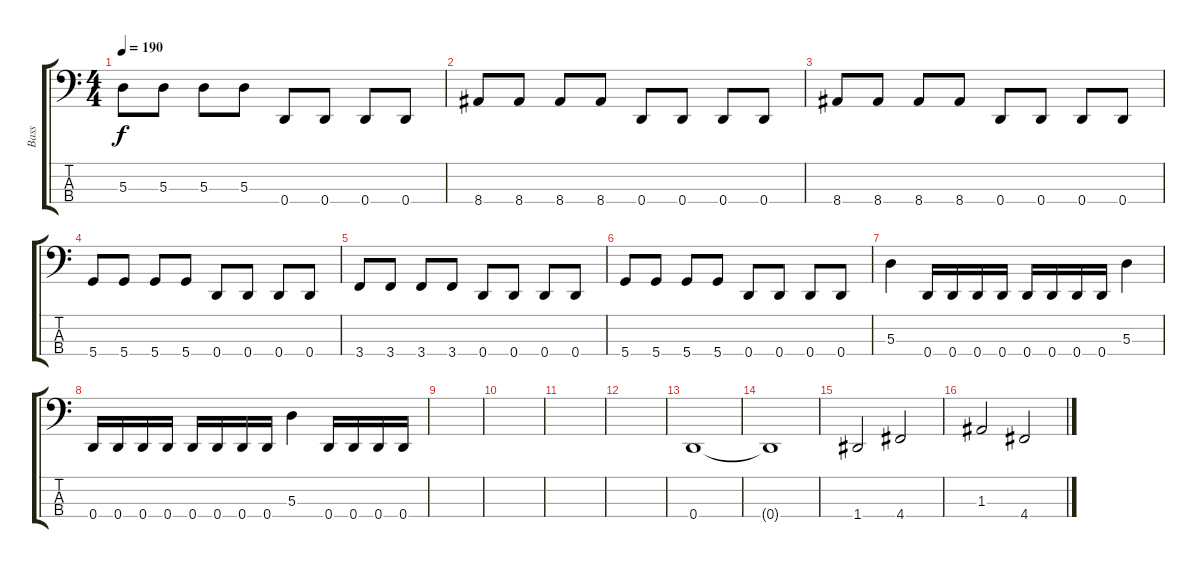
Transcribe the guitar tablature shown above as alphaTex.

\track ("Bass" "Bass") {instrument electricbasspick}
\staff {score tabs}
\tuning (G2 D2 A1 D1) {hide}
\ts (4 4)
\tempo 190
\clef f4
\ks c
5.3.8{dy f} 5.3.8 5.3.8 5.3.8 0.4.8 0.4.8 0.4.8 0.4.8 |
8.4.8 8.4.8 8.4.8 8.4.8 0.4.8 0.4.8 0.4.8 0.4.8 |
8.4.8 8.4.8 8.4.8 8.4.8 0.4.8 0.4.8 0.4.8 0.4.8 |
5.4.8 5.4.8 5.4.8 5.4.8 0.4.8 0.4.8 0.4.8 0.4.8 |
3.4.8 3.4.8 3.4.8 3.4.8 0.4.8 0.4.8 0.4.8 0.4.8 |
5.4.8 5.4.8 5.4.8 5.4.8 0.4.8 0.4.8 0.4.8 0.4.8 |
5.3.4 0.4.16 0.4.16 0.4.16 0.4.16 0.4.16 0.4.16 0.4.16 0.4.16 5.3.4 |
0.4.16 0.4.16 0.4.16 0.4.16 0.4.16 0.4.16 0.4.16 0.4.16 5.3.4 0.4.16 0.4.16 0.4.16 0.4.16 |
|
|
|
|
0.4.1 |
0.4{t}.1 |
1.4.2 4.4.2 |
1.3.2 4.4.2
